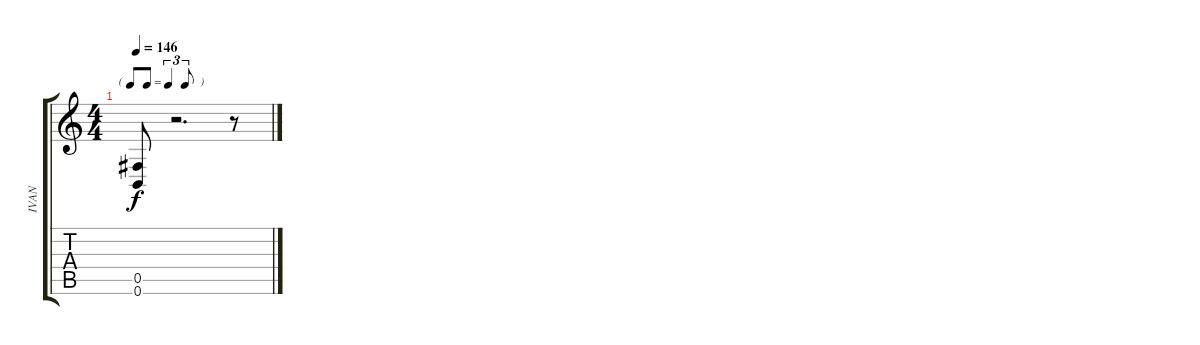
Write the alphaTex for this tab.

\track ("IVAN" "IVAN") {instrument distortionguitar}
\staff {score tabs}
\tuning (Db4 Ab3 E3 B2 Gb2 B1) {hide}
\ts (4 4)
\tf triplet8th
\tempo 146
\clef g2
\ks c
(0.5 0.6).8{dy f} r.2{d} r.8
